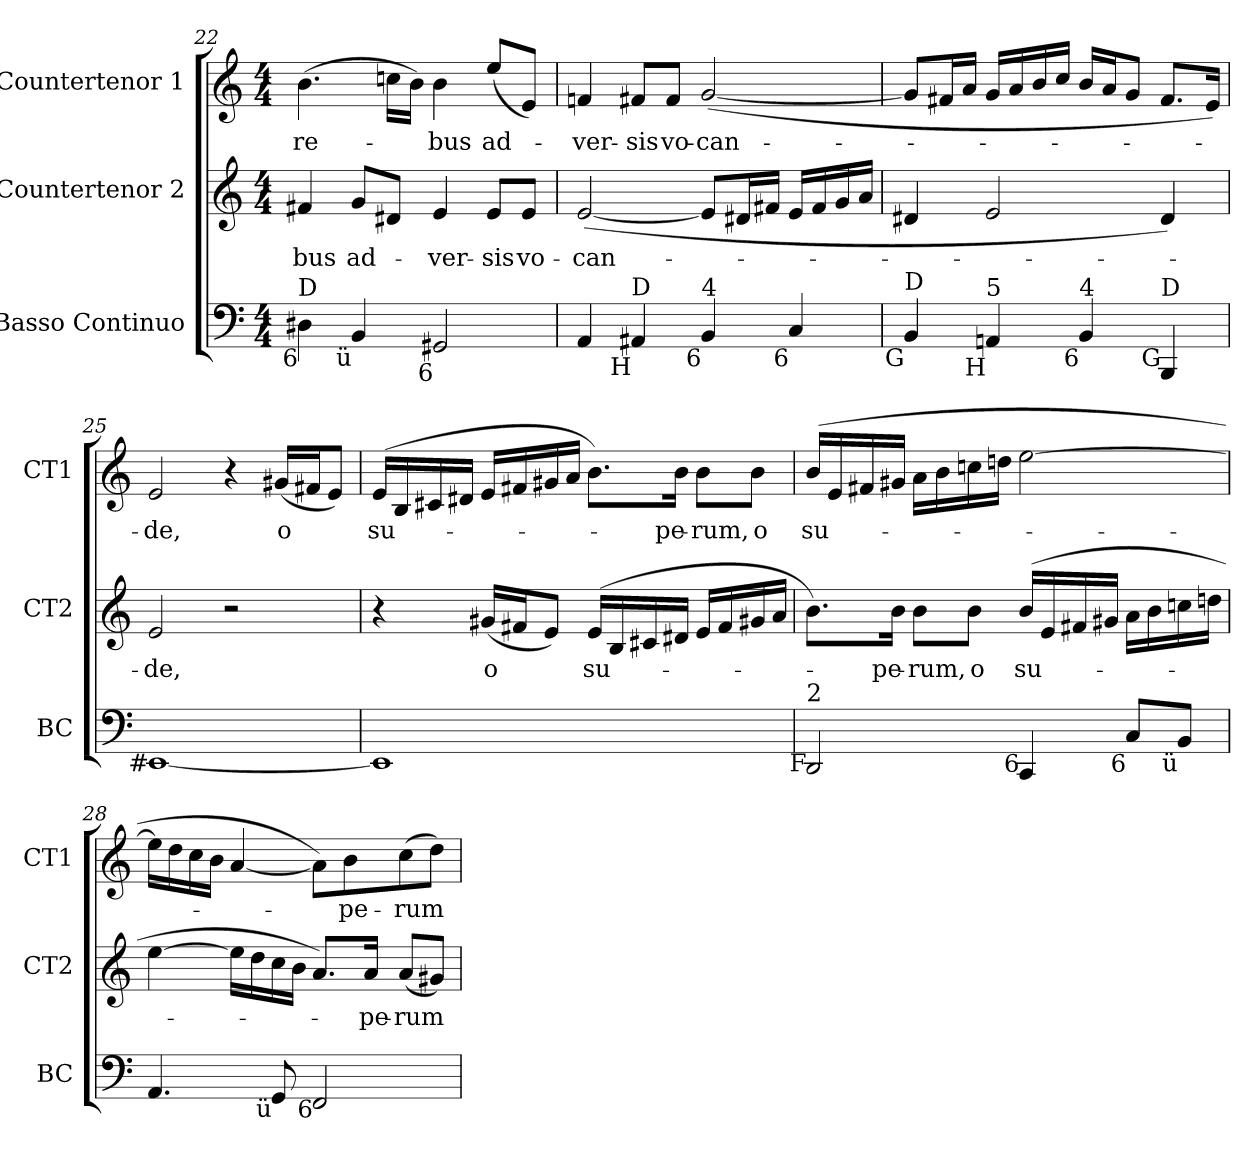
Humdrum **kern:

**kern	**kern	**text	**kern	**text
*part3	*part2	*part2	*part1	*part1
*staff3	*staff2	*staff2	*staff1	*staff1
*I"Basso Continuo	*I"Countertenor 2	*	*I"Countertenor 1	*
*I'BC	*I'CT2	*	*I'CT1	*
*clefF4	*clefG2	*	*clefG2	*
*k[]	*k[]	*	*k[]	*
*C:	*C:	*	*C:	*
*M4/4	*M4/4	*	*M4/4	*
=22	=22	=22	=22	=22
!	!	!LO:LY:b:color=#000000	!	!
!LO:TX:b:rj:t=6	!	!	!	!
!LO:TX:t=D	!	!	!	!
!	!	!	!	!LO:LY:b:color=#000000
4D#Xi\	4f#Xi/	-bus	(4.bi\	re-
!LO:TX:b:rj:t=ü	!	!	!	!
!	!	!LO:LY:b:color=#000000	!	!
4BBi/	8gi/L	ad-	.	.
.	8d#Xi/J	.	16ccni\LL	.
.	.	.	16bi\JJ)	.
!	!	!LO:LY:b:color=#000000	!	!
!LO:TX:b:rj:t=6	!	!	!	!
!	!	!	!	!LO:LY:b:color=#000000
2GG#Xi/	4ei/	-ver-	4bi\	-bus
!	!	!LO:LY:b:color=#000000	!	!
!	!	!	!	!LO:LY:b:color=#000000
.	8ei/L	-sis	(8eei/L	ad-
!	!	!LO:LY:b:color=#000000	!	!
.	8ei/J	vo-	8ei/J)	.
=23	=23	=23	=23	=23
!	!	!LO:LY:b:color=#000000	!	!
!	!	!	!	!LO:LY:b:color=#000000
4AAi/	([<2ei/	-can-	4fni/	-ver-
!LO:TX:b:rj:t=H	!	!	!	!
!LO:TX:t=D	!	!	!	!
!	!	!	!	!LO:LY:b:color=#000000
4AA#Xi/	.	.	8f#Xi/L	-sis
!	!	!	!	!LO:LY:b:color=#000000
.	.	.	8f#i/J	vo-
!LO:TX:b:rj:t=6	!	!	!	!
!LO:TX:t=4	!	!	!	!
!	!	!	!	!LO:LY:b:color=#000000
4BBi/	8ei/L]	.	([<2gi/	-can-
.	16d#Xi/L	.	.	.
.	16f#Xi/JJ	.	.	.
!LO:TX:b:rj:t=6	!	!	!	!
4Ci/	16ei/LL	.	.	.
.	16f#i/	.	.	.
.	16gi/	.	.	.
.	16ai/JJ	.	.	.
!!LO:PB:g=z
=24	=24	=24	=24	=24
!LO:TX:b:rj:t=G	!	!	!	!
!LO:TX:t=D	!	!	!	!
4BBi/	4d#Xi/	.	8gi/L]	.
.	.	.	16f#Xi/L	.
.	.	.	16ai/JJ	.
!LO:TX:b:rj:t=H	!	!	!	!
!LO:TX:t=5	!	!	!	!
4AAni/	2ei/	.	16gi/LL	.
.	.	.	16ai/	.
.	.	.	16bi/	.
.	.	.	16cci/JJ	.
!LO:TX:b:rj:t=6	!	!	!	!
!LO:TX:t=4	!	!	!	!
4BBi/	.	.	16bi/LL	.
.	.	.	16ai/J	.
.	.	.	8gi/J	.
!LO:TX:b:rj:t=G	!	!	!	!
!LO:TX:t=D	!	!	!	!
4BBBi/	4d#i/)	.	8.f#i/L	.
.	.	.	16ei/Jk)	.
=25	=25	=25	=25	=25
!	!	!LO:LY:b:color=#000000	!	!
!LO:TX:b:rj:t=#	!	!	!	!
!	!	!	!	!LO:LY:b:color=#000000
[<1EEi	2ei/	-de,	2ei/	-de,
.	2r	.	4r	.
!	!	!	!	!LO:LY:b:color=#000000
.	.	.	(16g#Xi/LL	o
.	.	.	16f#Xi/J	.
.	.	.	8ei/J)	.
=26	=26	=26	=26	=26
!	!	!	!	!LO:LY:b:color=#000000
1EEi]	4r	.	(16ei/LL	su-
.	.	.	16Bi/	.
.	.	.	16c#Xi/	.
.	.	.	16d#Xi/JJ	.
!	!	!LO:LY:b:color=#000000	!	!
.	(16g#Xi/LL	o	16ei/LL	.
.	16f#Xi/J	.	16f#Xi/	.
.	8ei/J)	.	16g#Xi/	.
.	.	.	16ai/JJ	.
!	!	!LO:LY:b:color=#000000	!	!
.	(16ei/LL	su-	8.bi\L)	.
.	16Bi/	.	.	.
.	16c#Xi/	.	.	.
!	!	!	!	!LO:LY:b:color=#000000
.	16d#Xi/JJ	.	16bi\Jk	-pe-
!	!	!	!	!LO:LY:b:color=#000000
.	16ei/LL	.	8bi\L	-rum,
.	16f#i/	.	.	.
!	!	!	!	!LO:LY:b:color=#000000
.	16g#Xi/	.	8bi\J	o
.	16ai/JJ	.	.	.
!!LO:LB:g=z
=27	=27	=27	=27	=27
!LO:TX:b:rj:t=F	!	!	!	!
!LO:TX:t=2	!	!	!	!
!	!	!	!	!LO:LY:b:color=#000000
2DDi/	8.bi\L)	.	(16bi/LL	su-
.	.	.	16ei/	.
.	.	.	16f#Xi/	.
!	!	!LO:LY:b:color=#000000	!	!
.	16bi\Jk	-pe-	16g#Xi/JJ	.
!	!	!LO:LY:b:color=#000000	!	!
.	8bi\L	-rum,	16ai\LL	.
.	.	.	16bi\	.
!	!	!LO:LY:b:color=#000000	!	!
.	8bi\J	o	16ccni\	.
.	.	.	16ddni\JJ	.
!LO:TX:b:rj:t=6	!	!	!	!
!	!	!LO:LY:b:color=#000000	!	!
4CCi/	(16bi/LL	su-	[>2eei\	.
.	16ei/	.	.	.
.	16f#Xi/	.	.	.
.	16g#Xi/JJ	.	.	.
!LO:TX:b:rj:t=6	!	!	!	!
8Ci/L	16ai\LL	.	.	.
.	16bi\	.	.	.
!LO:TX:b:rj:t=ü	!	!	!	!
8BBi/J	16ccni\	.	.	.
.	16ddni\JJ	.	.	.
=28	=28	=28	=28	=28
4.AAi/	[>4eei\	.	16eei\LL]	.
.	.	.	16ddi\	.
.	.	.	16cci\	.
.	.	.	16bi\JJ	.
.	16eei\LL]	.	[<4ai/	.
.	16ddi\	.	.	.
!LO:TX:b:rj:t=ü	!	!	!	!
8GGi/	16cci\	.	.	.
.	16bi\JJ	.	.	.
!LO:TX:b:rj:t=6	!	!	!	!
2FFi/	8.ai/L)	.	8ai\L])	.
!	!	!	!	!LO:LY:b:color=#000000
.	.	.	8bi\	-pe-
!	!	!LO:LY:b:color=#000000	!	!
.	16ai/Jk	-pe-	.	.
!	!	!LO:LY:b:color=#000000	!	!
!	!	!	!	!LO:LY:b:color=#000000
.	(8ai/L	-rum	(8cci\	-rum
.	8g#Xi/J)	.	8ddi\J)	.
=	=	=	=	=
*-	*-	*-	*-	*-
